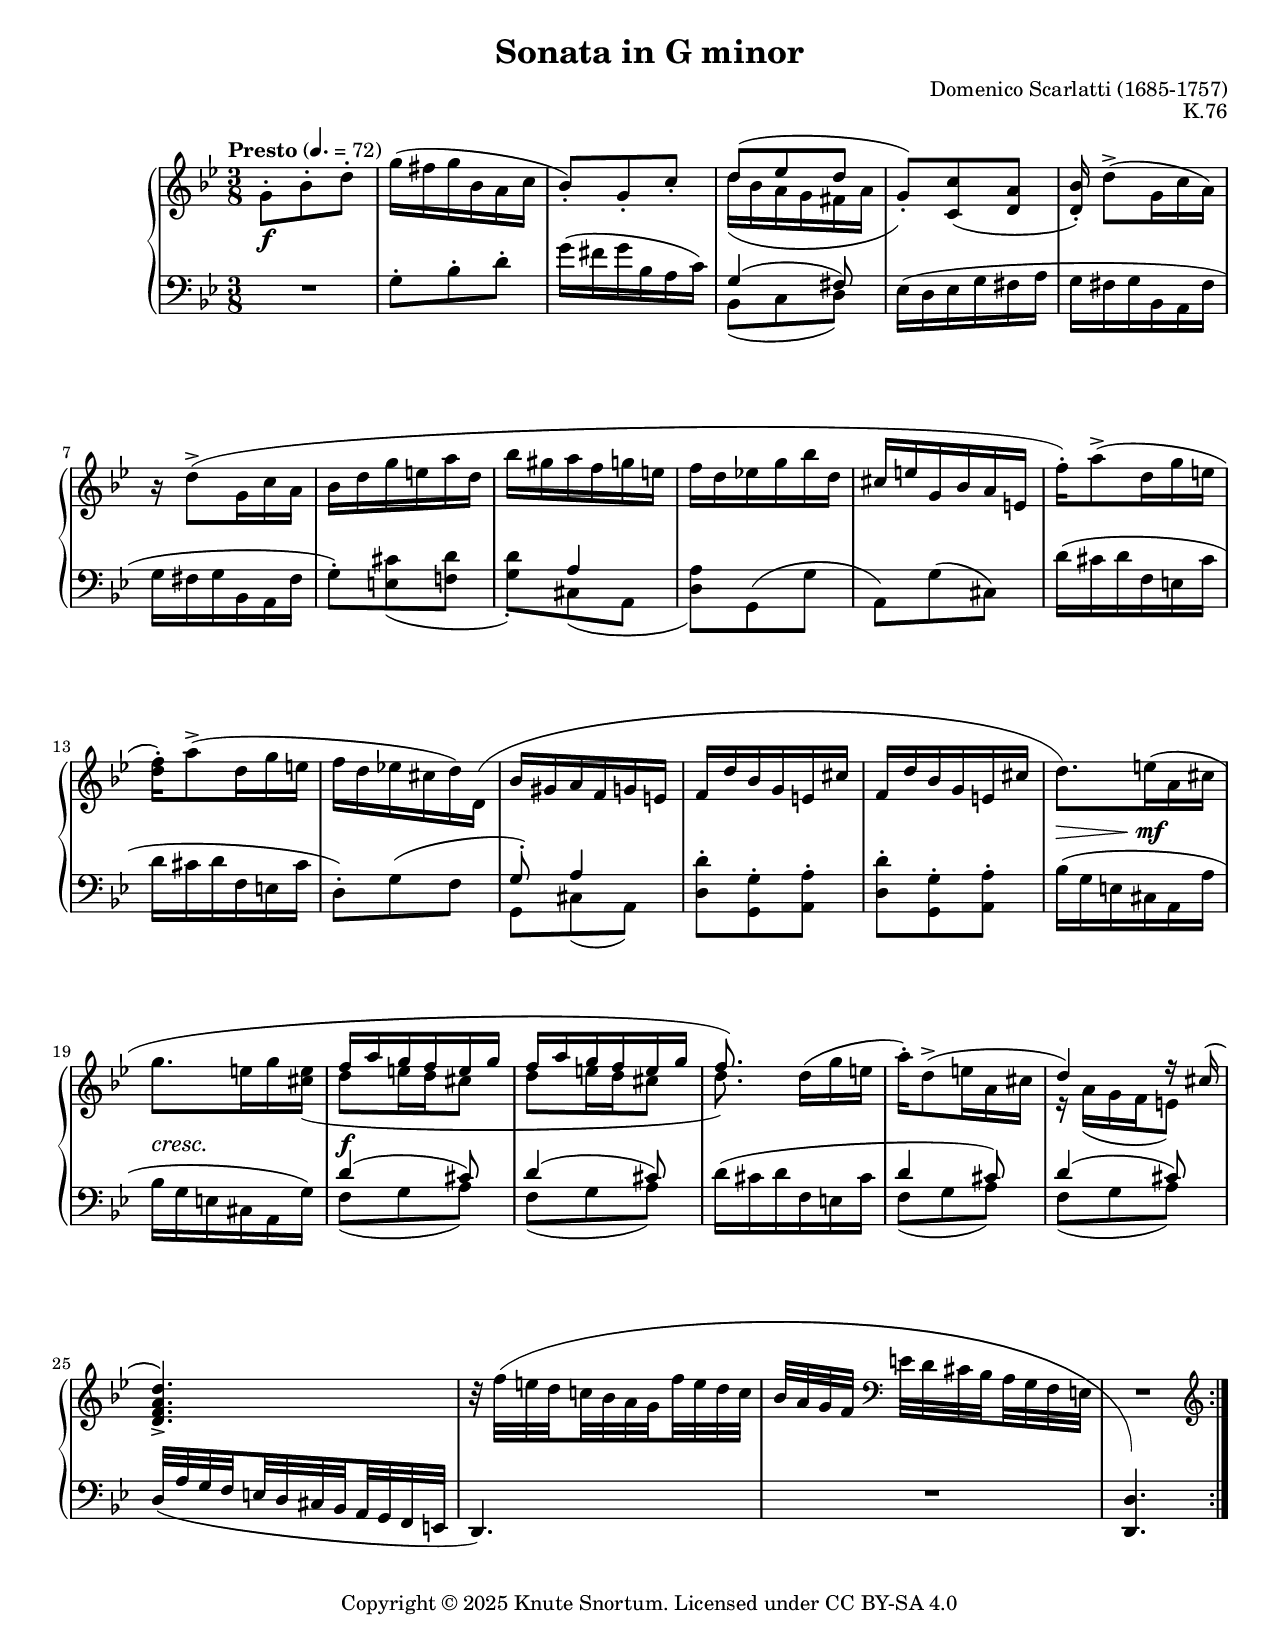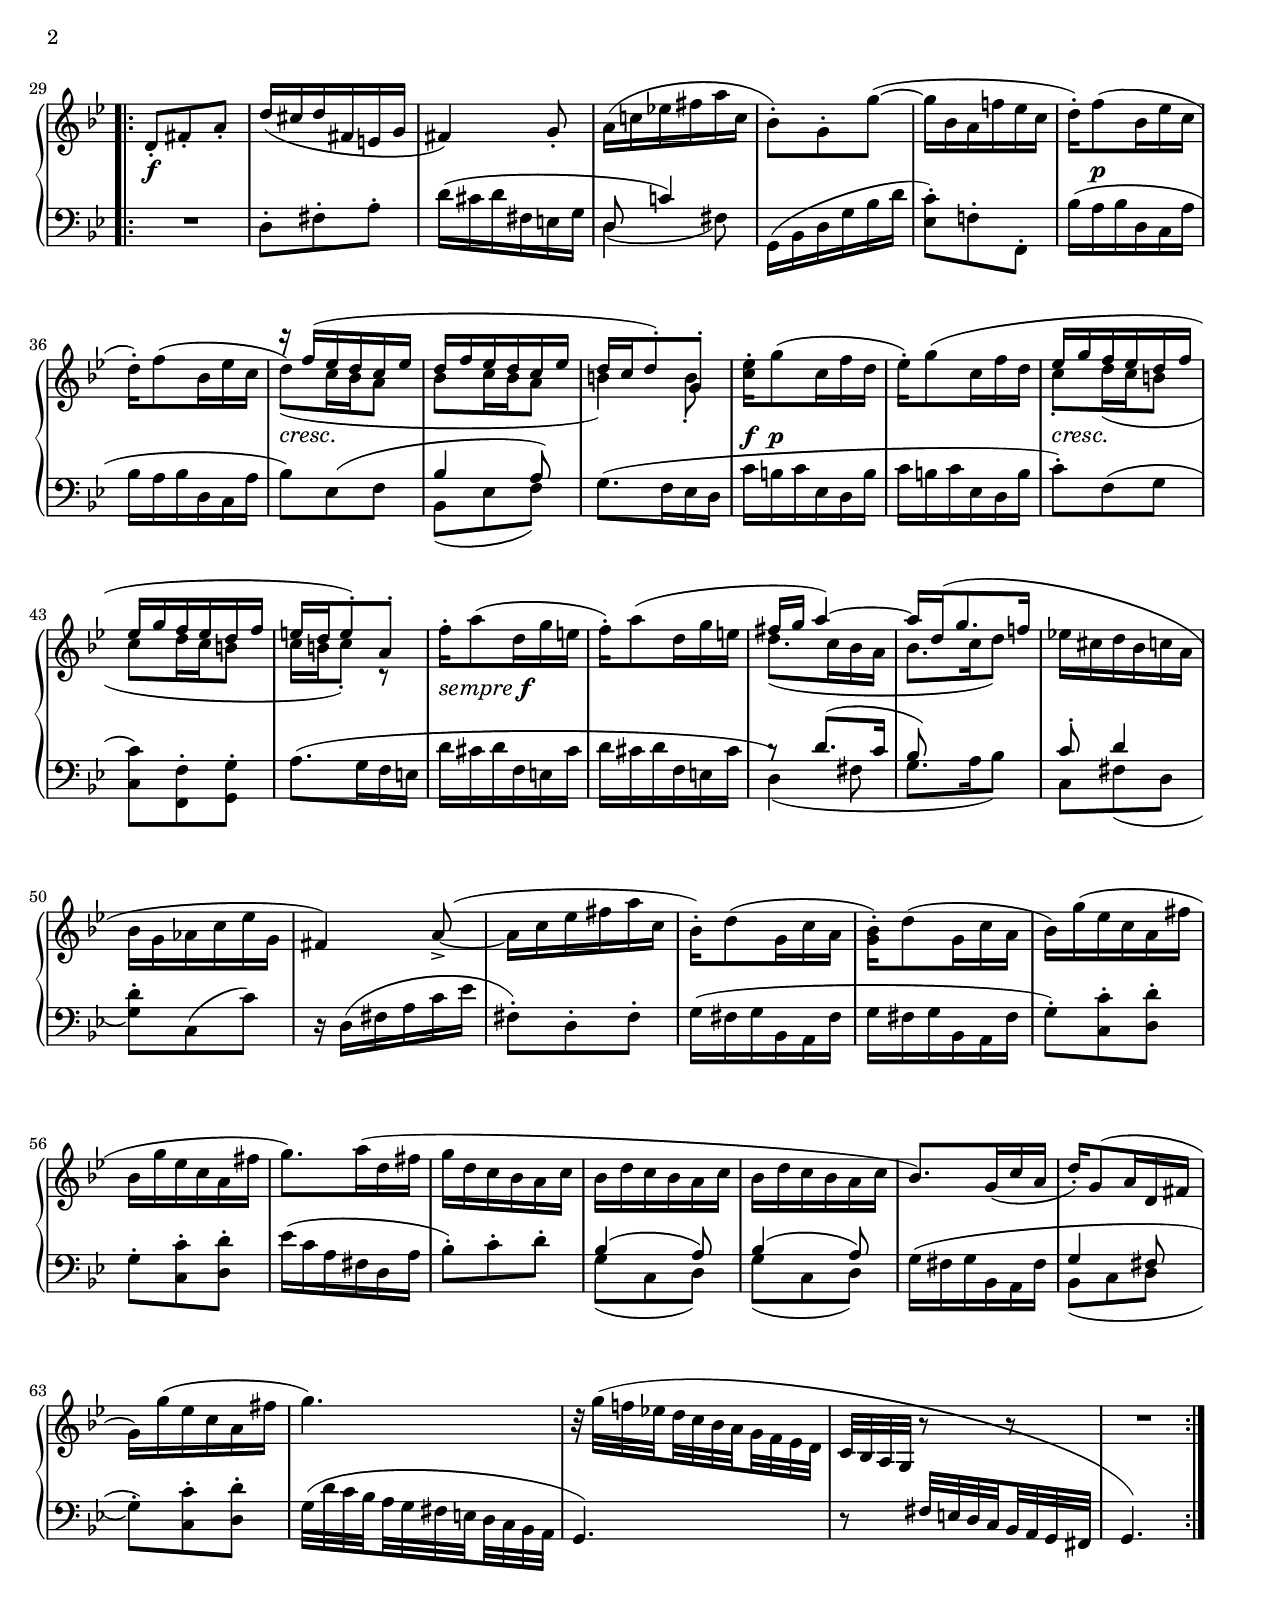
%...+....1....+....2....+....3....+....4....+....5....+....6....+....7....+....

\version "2.24.0"
\include "globals.ily"

\header { 
  title = "Sonata in G minor"
  opus = "K.76"
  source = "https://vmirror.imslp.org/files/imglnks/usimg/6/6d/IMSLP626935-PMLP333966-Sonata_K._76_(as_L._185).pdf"
}

%
% Positions and shapes
%

slurShapeA = \shape #'((0 . 0) (0 . -15) (0 . -2) (0 . 4)) \etc
slurShapeB = \shape #'(
                        ((0 . 2.5) (0 . 2.5) (0 . 2.5) (0 . 2.5))
                        ((0 . 1) (0 . 1) (0 . 1) (0 . 1))
                      ) \etc
slurShapeC = \shape #'((0 . -1) (0 . 0) (0 . 0) (0 . 0)) \etc
slurShapeD = \shape #'(
                        ((0 . 0) (2 . 0) (0 . 0) (0 . 0))
                        ((0.25 . 0) (0 . 0) (0 . 0) (0 . 0))
                      ) \etc
slurShapeE = \shape #'((0 . -1) (0 . 1.5) (0 . 0) (0 . -1)) \etc
slurShapeF = \shape #'((0 . 0) (9 . 3) (0 . -2) (0 . -7)) \etc

stemLengthA = \once \override Stem.length = 8

%
% Music
%

global = {
  \time 3/8
  \key g \minor
}

rightHandUpper = \relative { 
  \repeat volta 2 {
    g'8-. bf-. d-. |
    g16( fs g bf, a c |
    bf8-.) g-. c-. |
    \voiceOne d8( ef d |
    \oneVoice g,8-.) <c, c'>( <d a'> |
    <d bf'>16-.)\noBeam d'8->( g,16 c a) |
    r16 d8->( g, 16 c a |
    bf16 d g e a d, |
    
    \barNumberCheck 9
    bf'16 gs a f g e |
    f16 d ef! g bf d, |
    cs16 e g, bf a e |
    f'16-.) a8->( d,16 g e |
    <d f>16-.) a'8->( d,16 g e |
    \stemDown f16 d ef! cs d) d,( |
    \stemNeutral bf'16 gs a f g e |
    f16 d' bf g e cs' |
    
    \barNumberCheck 17
    f,16 d' bf g e cs' |
    d8.) e16( a, cs |
    g'8. e16 g <cs, e> |
    \voiceOne f16 a g f e g |
    f16 a g f e g |
    f8.)\noBeam \oneVoice d16( g e |
    a16-.) d,8->( e16 a, cs |
    \voiceOne d4) r16 cs-\slurShapeB ( |
    
    \barNumberCheck 25
    \oneVoice <d, f a d>4.->) |
    \set subdivideBeams = ##t
    r32 f'-\slurShapeA ( e d  c! bf a g  f' e d c |
    bf[ a g f] \clef bass e d cs bf  a g f e |
    << 
      { \staffDown \hideNoteHead d4.) | } 
      \new Voice { \staffUp R4. \clef treble | }
    >>
  }
  \repeat volta 2 {
    \staffUp d'8-. fs-. a-. |
    \set subdivideBeams = ##f
    d16( cs d fs, e g |
    fs4) g8-. |
    a16( c! ef! fs a c, |
    
    \barNumberCheck 33
    bf8-.) g-. g'(~ |
    g16 bf, a f'! ef c |
    d16-.) f8( bf,16 ef c |
    d16-.) f8( bf,16 ef c |
    \voiceFour d8)( c16 bf a8 |
    bf8 c16 bf a8 |
    b4) \stemLengthA b8-. |
    \oneVoice <c ef>16-. g'8( c,16 f d |
    
    \barNumberCheck 41
    ef16-.) g8( c,16 f d |
    \voiceOne ef16 g f ef d f |
    ef16 g f ef d f |
    e16 d e8-.) a,-. |
    \oneVoice f'16-. a8( d,16 g e |
    f16-.) \offsetPositions #'(-1.5 . 0) a8( d,16 g e |
    \voiceOne fs16 g a4)~ |
    a16 d,-\slurShapeD ( g8. f!16 |
    
    \barNumberCheck 49
    \oneVoice ef!16 cs d bf c a |
    bf16 g af c ef g, |
    fs4) a8->(~ |
    a16 c ef fs a c, |
    bf16-.) d8( g,16 c a |
    \stemDown <g bf>16-.) d'8( g,16 c a |
    bf16) g'( ef c a fs' |
    bf,16 g' ef c a fs' |
    
    \barNumberCheck 57
    g8.) a16( d, fs |
    g16 d c bf a c |
    bf16 d c bf a c |
    bf16 d c bf a c |
    \stemNeutral bf8.) g16( c a |
    d16-.) g,8( a16 d, fs |
    g16) g'( ef c a fs' |
    g4.) |
    
    \barNumberCheck 65
    \set subdivideBeams = ##t
    r32 g-\slurShapeF ( f! ef!  d c bf a  g f ef d |
    c32 bf a g r8 r |
    << 
      { \staffDown \hideNoteHead g,4.) | } 
      \new Voice { \staffUp R4. | } 
    >>
  }
}

rightHandLower = \relative {
  \repeat volta 2 {
    s4. * 3 |
    \voiceFour \offsetPositions #'(0 . 1) d''16( bf a g fs a |
    \hideNoteHead g8) s4 |
    s4. * 3 |
    
    \barNumberCheck 9
    s4. * 8 |
    
    \barNumberCheck 17
    s4. * 2 |
    s4 s16 \hideNoteHead cs( |
    d8 e16 d cs8 |
    d8 e16 d cs8 |
    d8.) s |
    s4. |
    r16 a( g f e8) |
    
    \barNumberCheck 25
    s4. * 4 |
  }
  \repeat volta 2 {
    s4. * 4 |
    
    \barNumberCheck 33
    s4. * 4 |
    \voiceOne r16 f'( ef d c ef |
    d16 f ef d c ef |
    d16 c d8-.) g,-. |
    s4. |
    
    \barNumberCheck 41
    s4. |
    \voiceFour c8-. d16( c b8 |
    c8 d16 c b8 |
    c16 b c8-.) r |
    s4. * 2 |
    d8.( c16 bf a |
    bf8. c16 d8) |
    
    \barNumberCheck 49
    s4. * 16 |
    
    \barNumberCheck 65
    s4. * 3 |
  }
}

rightHand = {
  \global
  <<
    \new Voice \rightHandUpper
    \new Voice \rightHandLower
  >>
}

leftHandUpper = \relative {
  \repeat volta 2 {
    s4. * 3 |
    \voiceThree g4( fs8) |
    s4. * 4 |
    
    \barNumberCheck 9
    s8 a4 |
    s4. * 5 |
    \voiceTwo g,8 cs( a) |
    s4. |
    
    \barNumberCheck 17
    s4. * 3 |
    \voiceThree d'4(cs8) |
    d4( cs8) |
    \oneVoice d16( cs d f, e cs' |
    \voiceThree d4 cs8) |
    d4( cs8) |
    
    \barNumberCheck 25
    s4. * 4 |
  }
  \repeat volta 2 {
    s4. * 2 |
    \oneVoice d16( cs d fs, e g |
    \voiceThree d8 c'!4) |
    
    \barNumberCheck 33
    s4. * 4 |
    s8 \hideNoteHead ef,-\slurShapeC ( \hideNoteHead f |
    bf4 a8) |
    s4. * 2 |
    
    \barNumberCheck 41
    s4. * 6 |
    r8 d8.( c16 |
    bf8) s4 |
    
    \barNumberCheck 49
    c8-. d4 |
    s4. * 7 |
    
    \barNumberCheck 57
    s4. * 2 |
    bf4( a8) |
    bf4( a8) |
    \oneVoice g16( fs g bf, a fs' |
    \voiceThree g4 fs8 |
    \hideNoteHead g8) s4 |
    s4. |
    
    \barNumberCheck 65
    s4. * 3 |
  }
}

leftHandLower = \relative {
  \repeat volta 2 {
    R4. |
    g8-. bf-. d-. |
    g16( fs g bf, a c) |
    \voiceTwo bf,8( c d) |
    \oneVoice ef16( d ef g fs a |
    g16 fs g bf, a fs' |
    g16 fs g bf, a fs' |
    g8-.) <e cs'>_( <f! d'> |
    
    \barNumberCheck 9
    \voiceTwo <g d'>8-.) cs,( a |
    \oneVoice <d a'>8) \offsetPositions #'(1 . 1) g,( g' |
    \stemDown a,8) g'( cs,) |
    d'16( cs d f, e cs' |
    d16 cs d f, e cs' |
    d,8-.) \offsetPositions #'(-2 . 0) g( f |
    \voiceThree g8-.) a4 |
    \oneVoice <d, d'>8-. <g, g'>-. <a a'>-. |
    
    \barNumberCheck 17
    <d d'>8-. <g, g'>-. <a a'>-. |
    bf'16( g e cs a a' |
    bf16 g e cs a g') |
    \voiceTwo f8( g a) |
    f8( g a) |
    s4. |
    f8( g a) |
    f8( g a) |
    
    \barNumberCheck 25
    \set subdivideBeams = ##t
    \oneVoice d,32( a' g f  e d cs bf  a g f e |
    d4.) |
    R4. |
    <d d'>4. |
  }
  \repeat volta 2 {
    R4. |
    d'8-. fs-. a-. |
    s4. |
    \voiceTwo d,4( fs8) |
    
    \barNumberCheck 33
    \set subdivideBeams = ##f
    \oneVoice g,16( bf d g bf d |
    <ef, c'>8-.) f!-. f,-. |
    bf'16( a bf d, c a' |
    bf16 a bf d, c a' |
    bf8) ef, f |
    \voiceTwo bf,8( ef f) |
    \oneVoice g8.( f16 ef d |
    c' b c ef, d b' |
    
    \barNumberCheck 41
    c b c ef, d b' | 
    c8-.) f,( g |
    <c, c'>8) <f, f'>-. <g g'>-. |
    a'8.( g16 f e |
    d'16 cs d f, e cs' |
    d16 cs d f, e cs' |
    \voiceTwo d,4)( fs8 |
    g8. a16 bf8) |
    
    \barNumberCheck 49
    c,8 fs( d |
    \oneVoice <g d'>8-.) c,( c') |
    r16 d,( fs a c ef |
    fs,8-.) d-. fs-. |
    g16( fs g bf, a fs' |
    g16 fs g bf, a fs' |
    g8-.) <c, c'>-. <d d'>-. |
    g8-. <c, c'>-. <d d'>-. |
    
    \barNumberCheck 57
    ef'16( c a fs d a' |
    bf8-.) c-. d-. |
    \voiceTwo g,( c, d) |
    g( c, d) |
    s4. |
    bf8( c d |
    \oneVoice g8-.) <c, c'>-. <d d'>-. |
    \set subdivideBeams = ##t
    g32-\slurShapeE ( d' c bf  a g fs e  d c bf a |
    
    \barNumberCheck 65
    g4.) |
    r8 fs'32 e d c  bf a g fs |
    g4. |
  }
}

leftHand = {
  \global
  \clef bass
  <<
    \new Voice \leftHandUpper
    \new Voice \leftHandLower
  >>
}

dynamics = {
  \override TextScript.Y-offset = -0.5
  \override DynamicTextSpanner.style = #'none
  \repeat volta 2 {
    s4.\f |
    s4. * 7 |
    
    \barNumberCheck 9
    s4. * 8 |
    
    \barNumberCheck 17
    s4. |
    s8.\> s\mf |
    s4.\cresc |
    s4.\f |
    s4. * 4 |
    
    \barNumberCheck 25
    s4. * 4 |
  }
  s4.\f |
  s4. * 3 |
  
  \barNumberCheck 33
  s4. * 2 |
  s16 s\p s4 |
  s4. |
  s4.\cresc |
  s4. * 2 |
  s16\f s\p s4 |
  
  \barNumberCheck 41
  s4. |
  s4.\cresc |
  s4. * 2 |
  \tag layout { s4.\!^\sempreF } \tag midi { s4.\f } |
}

tempi = {
  \repeat volta 2 {
    \tempo "Presto" 4. = 72
    s4. * 24 |
    
    \barNumberCheck 25
    s4. * 2 |
    \set Score.tempoHideNote = ##t
    s8 \tempo 4. = 66 s \tempo 4. = 60 s |
    s4. |
  }
  \repeat volta 2 {
    \tempo 4. = 72
    s4. * 4 |
    
    \barNumberCheck 33
    s4. * 32 |
    
    \barNumberCheck 65
    s4. |
    \tag layout { s4. * 2 | }
    \tag midi {
      \alternative {
        {
          s8 \tempo 4. = 66 s \tempo 4. = 60 s |
          s4. |
        }
        {
          \tempo 4. = 63 s8 \tempo 4. = 56 s \tempo 4. = 50 s |
          s4. |
        }
      }
    }
  }
}

forceBreaks = {
  % page 1
  s4. * 6 \break
  s4. * 6 \break
  s4. * 6 \break
  s4. * 6 \break
  s4. * 4 \pageBreak
  
  % page 2
  s4. * 7 \break
  s4. * 7 \break
  s4. * 7 \break
  s4. * 6 \break
  s4. * 7 \break
}

\score {
  \keepWithTag layout  
  \new PianoStaff \with {
    \override StaffGrouper.staff-staff-spacing = 
      #'((basic-distance . 9)
         (padding . 1))
  } <<
    \new Staff = "upper" \rightHand
    \new Dynamics \dynamics
    \new Staff = "lower" \leftHand
    \new Dynamics \tempi
    \new Devnull \forceBreaks
  >>
  \layout {}
}

\include "articulate.ly"

\score {
  \keepWithTag midi
  \articulate <<
    \new Staff = "upper" << \rightHand \dynamics \tempi >>
    \new Staff = "lower" << \leftHand \dynamics \tempi >>
  >>
  \midi {}
}
